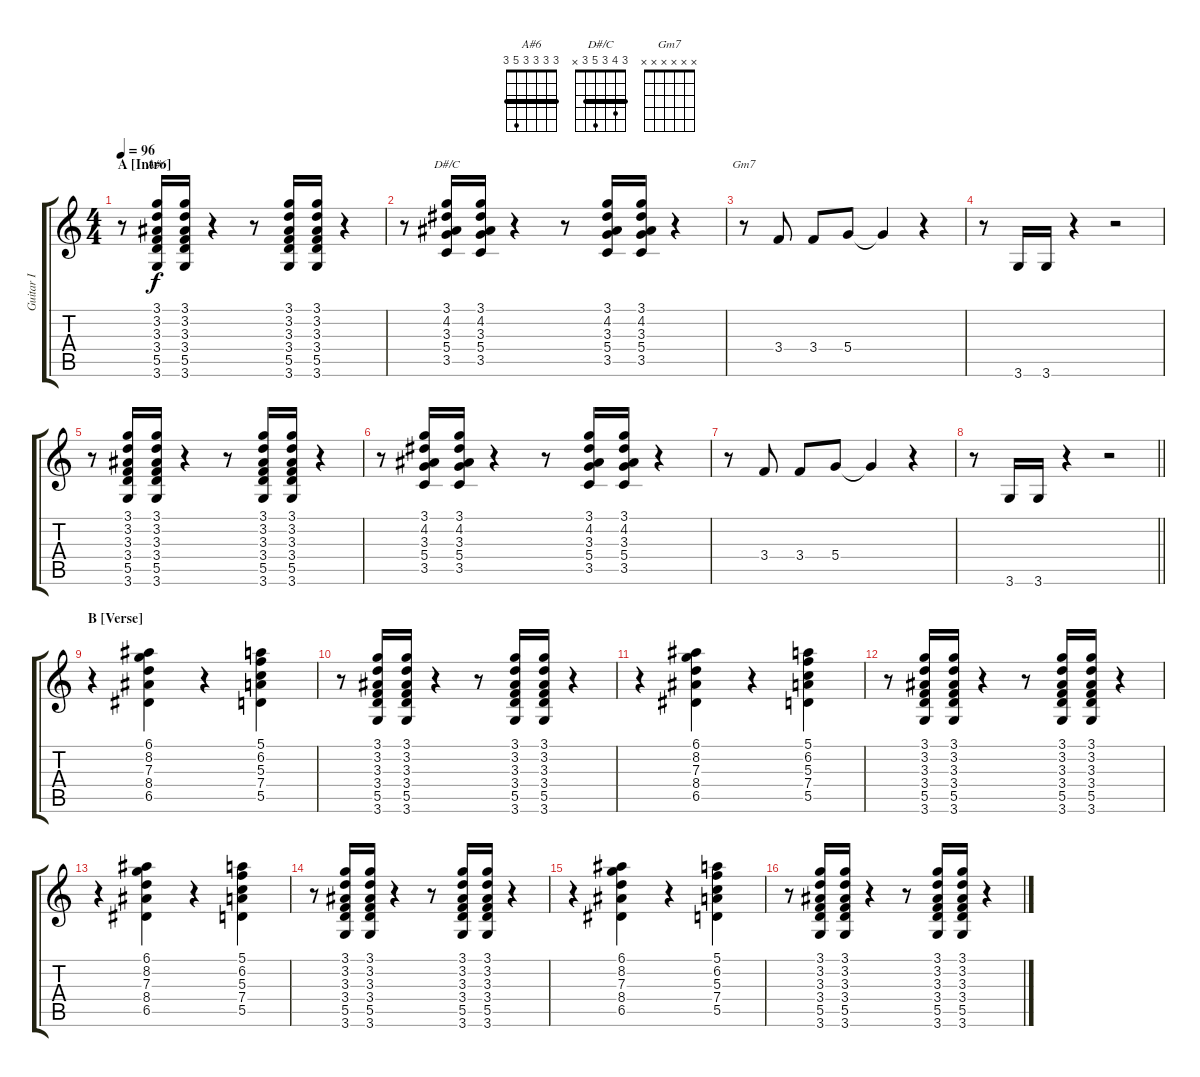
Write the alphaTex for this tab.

\track ("Guitar I" "Guitar I") {instrument electricguitarclean}
\staff {score tabs}
\tuning (E4 B3 G3 D3 A2 E2) {hide}
\chord ("A#6" 3 3 3 3 5 3) {barre 3}
\chord ("D#/C" 3 4 3 5 3 x) {barre 3}
\chord ("Gm7" x x x x x x)
\ts (4 4)
\section ("" "A [Intro]")
\tempo 96
\clef g2
\ks c
r.8{dy f instrument electricguitarclean} (3.1 3.2 3.3 3.4 5.5 3.6).16{ch "A#6"} (3.1 3.2 3.3 3.4 5.5 3.6).16 r.4 r.8 (3.1 3.2 3.3 3.4 5.5 3.6).16 (3.1 3.2 3.3 3.4 5.5 3.6).16 r.4 |
r.8 (3.1 4.2 3.3 5.4 3.5).16{ch "D#/C"} (3.1 4.2 3.3 5.4 3.5).16 r.4 r.8 (3.1 4.2 3.3 5.4 3.5).16 (3.1 4.2 3.3 5.4 3.5).16 r.4 |
r.8{ch "Gm7"} 3.4.8 3.4.8 5.4.8 5.4{t}.4 r.4 |
r.8 3.6.16 3.6.16 r.4 r.2 |
r.8 (3.1 3.2 3.3 3.4 5.5 3.6).16 (3.1 3.2 3.3 3.4 5.5 3.6).16 r.4 r.8 (3.1 3.2 3.3 3.4 5.5 3.6).16 (3.1 3.2 3.3 3.4 5.5 3.6).16 r.4 |
r.8 (3.1 4.2 3.3 5.4 3.5).16 (3.1 4.2 3.3 5.4 3.5).16 r.4 r.8 (3.1 4.2 3.3 5.4 3.5).16 (3.1 4.2 3.3 5.4 3.5).16 r.4 |
r.8 3.4.8 3.4.8 5.4.8 5.4{t}.4 r.4 |
\barLineRight lightlight
r.8 3.6.16 3.6.16 r.4 r.2 |
\section ("" "B [Verse]")
r.4 (6.1 8.2 7.3 8.4 6.5).4 r.4 (5.1 6.2 5.3 7.4 5.5).4 |
r.8 (3.1 3.2 3.3 3.4 5.5 3.6).16 (3.1 3.2 3.3 3.4 5.5 3.6).16 r.4 r.8 (3.1 3.2 3.3 3.4 5.5 3.6).16 (3.1 3.2 3.3 3.4 5.5 3.6).16 r.4 |
r.4 (6.1 8.2 7.3 8.4 6.5).4 r.4 (5.1 6.2 5.3 7.4 5.5).4 |
r.8 (3.1 3.2 3.3 3.4 5.5 3.6).16 (3.1 3.2 3.3 3.4 5.5 3.6).16 r.4 r.8 (3.1 3.2 3.3 3.4 5.5 3.6).16 (3.1 3.2 3.3 3.4 5.5 3.6).16 r.4 |
r.4 (6.1 8.2 7.3 8.4 6.5).4 r.4 (5.1 6.2 5.3 7.4 5.5).4 |
r.8 (3.1 3.2 3.3 3.4 5.5 3.6).16 (3.1 3.2 3.3 3.4 5.5 3.6).16 r.4 r.8 (3.1 3.2 3.3 3.4 5.5 3.6).16 (3.1 3.2 3.3 3.4 5.5 3.6).16 r.4 |
r.4 (6.1 8.2 7.3 8.4 6.5).4 r.4 (5.1 6.2 5.3 7.4 5.5).4 |
r.8 (3.1 3.2 3.3 3.4 5.5 3.6).16 (3.1 3.2 3.3 3.4 5.5 3.6).16 r.4 r.8 (3.1 3.2 3.3 3.4 5.5 3.6).16 (3.1 3.2 3.3 3.4 5.5 3.6).16 r.4
